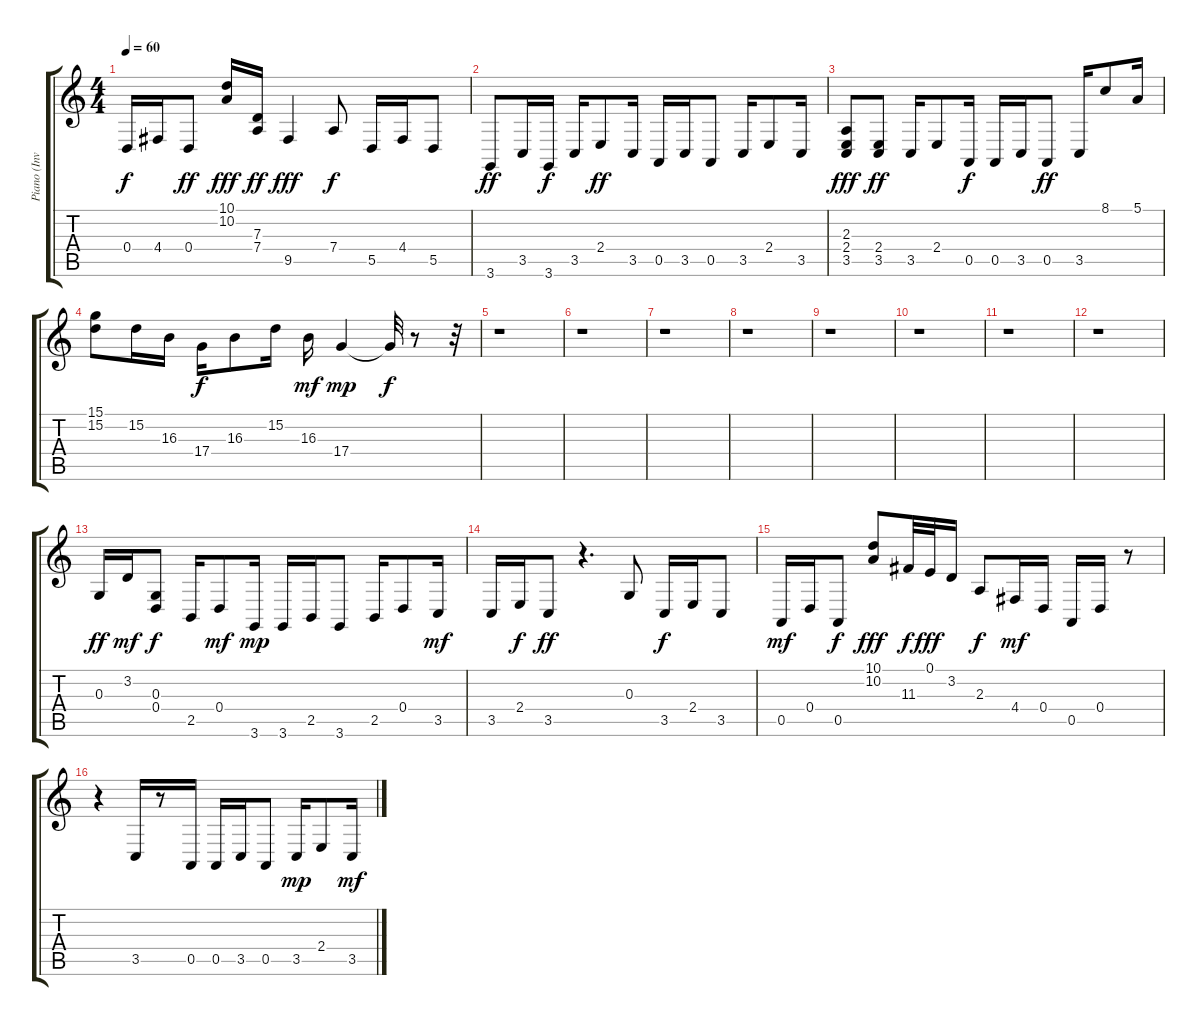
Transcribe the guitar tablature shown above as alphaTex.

\track ("Piano (Invention)" "Piano (Inv") {instrument acousticgrandpiano}
\staff {score tabs}
\tuning (E4 B3 G3 D3 A2 E2) {hide}
\ts (4 4)
\tempo 60
\clef g2
\ks c
0.4.16{dy f} 4.4.16 0.4.8{dy ff} (10.1 10.2).16{dy fff} (7.3 7.4).16{dy ff} 9.5.4{dy fff} 7.4.8{dy f} 5.5.16 4.4.16 5.5.8 |
3.6.8{dy ff} 3.5.16 3.6.16{dy f} 3.5.16 2.4.8{dy ff} 3.5.16 0.5.16 3.5.16 0.5.8 3.5.16 2.4.8 3.5.16 |
(2.3 2.4 3.5).8{dy fff} (2.4 3.5).8{dy ff} 3.5.16 2.4.8 0.5.16{dy f} 0.5.16 3.5.16 0.5.8{dy ff} 3.5.16 8.1.8 5.1.16 |
(15.1 15.2).8 15.2.16 16.3.16 17.4.16{dy f} 16.3.8 15.2.16 16.3.16{dy mf} 17.4.4{dy mp} 17.4{t}.32{dy f} r.8 r.32 |
r.1 |
r.1 |
r.1 |
r.1 |
r.1 |
r.1 |
r.1 |
r.1 |
0.3.16{dy ff} 3.2.16{dy mf} (0.3 0.4).8{dy f} 2.5.16 0.4.8{dy mf} 3.6.16{dy mp} 3.6.16 2.5.16 3.6.8 2.5.16 0.4.8 3.5.16{dy mf} |
3.5.16 2.4.16{dy f} 3.5.8{dy ff} r.4{d} 0.3.8 3.5.16{dy f} 2.4.16 3.5.8 |
0.5.16{dy mf} 0.4.16 0.5.8{dy f} (10.1 10.2).8{dy fff} 11.3.32{dy f} 0.1.32{dy fff} 3.2.16 2.3.8{dy f} 4.4.16{dy mf} 0.4.16 0.5.16 0.4.16 r.8 |
r.4 3.5.16 r.8 0.5.16 0.5.16 3.5.16 0.5.8 3.5.16{dy mp} 2.4.8 3.5.16{dy mf}
